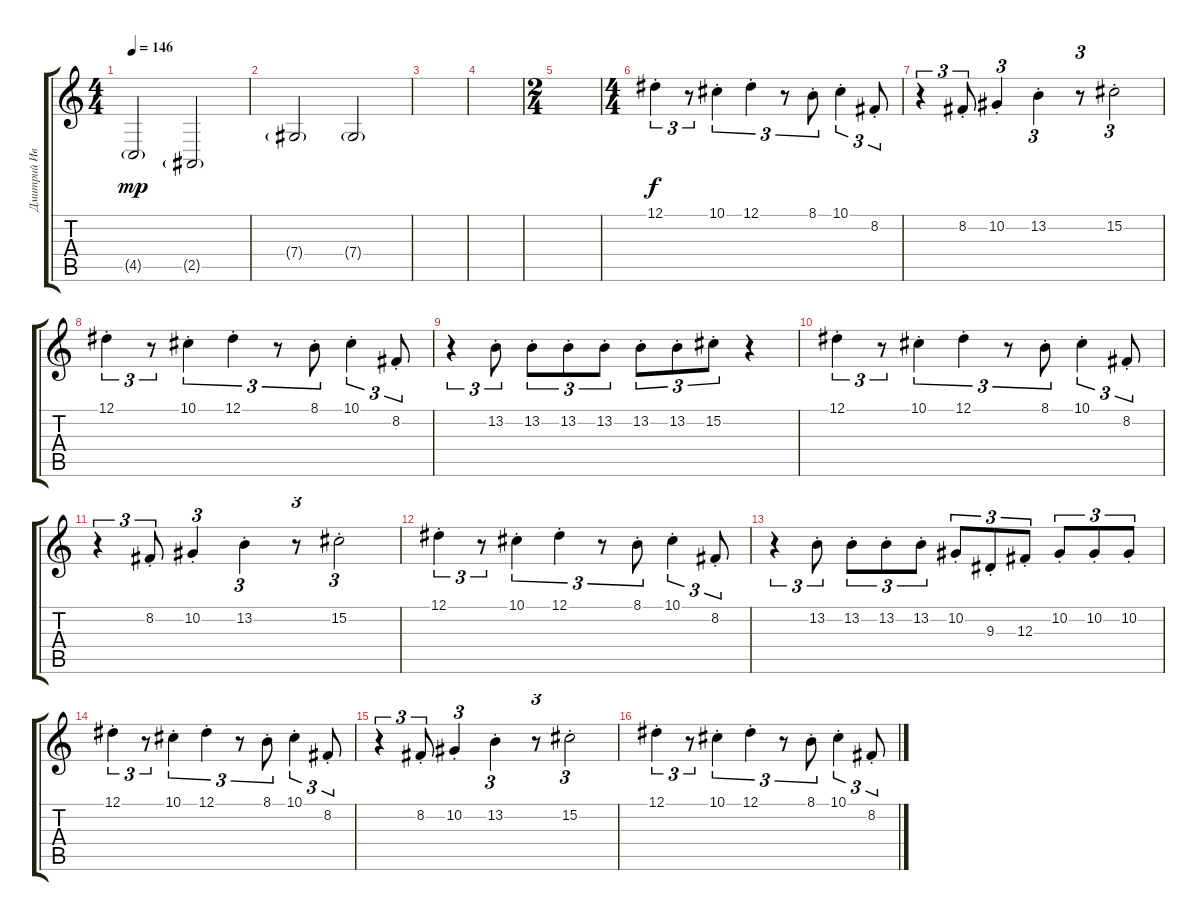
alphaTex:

\track ("Дмитрий Иванов" "Дмитрий Ив") {instrument stringensemble1}
\staff {score tabs}
\tuning (Eb4 Bb3 Gb3 Db3 Ab2 Eb2) {hide}
\ts (4 4)
\tempo 146
\clef g2
\ks c
4.5{g}.2{dy mp} 2.5{g}.2 |
7.4{g}.2 7.4{g}.2 |
|
|
\ts (2 4)
|
\ts (4 4)
12.1{st}.4{tu (3 2) dy f} r.8{tu (3 2)} 10.1{st}.4{tu (3 2)} 12.1{st}.4{tu (3 2)} r.8{tu (3 2)} 8.1{st}.8{tu (3 2)} 10.1{st}.4{tu (3 2)} 8.2{st}.8{tu (3 2)} |
r.4{tu (3 2)} 8.2{st}.8{tu (3 2)} 10.2{st}.4{tu (3 2)} 13.2{st}.4{tu (3 2)} r.8{tu (3 2)} 15.2{st}.2{tu (3 2)} |
12.1{st}.4{tu (3 2)} r.8{tu (3 2)} 10.1{st}.4{tu (3 2)} 12.1{st}.4{tu (3 2)} r.8{tu (3 2)} 8.1{st}.8{tu (3 2)} 10.1{st}.4{tu (3 2)} 8.2{st}.8{tu (3 2)} |
r.4{tu (3 2)} 13.2{st}.8{tu (3 2)} 13.2{st}.8{tu (3 2)} 13.2{st}.8{tu (3 2)} 13.2{st}.8{tu (3 2)} 13.2{st}.8{tu (3 2)} 13.2{st}.8{tu (3 2)} 15.2{st}.8{tu (3 2)} r.4 |
12.1{st}.4{tu (3 2)} r.8{tu (3 2)} 10.1{st}.4{tu (3 2)} 12.1{st}.4{tu (3 2)} r.8{tu (3 2)} 8.1{st}.8{tu (3 2)} 10.1{st}.4{tu (3 2)} 8.2{st}.8{tu (3 2)} |
r.4{tu (3 2)} 8.2{st}.8{tu (3 2)} 10.2{st}.4{tu (3 2)} 13.2{st}.4{tu (3 2)} r.8{tu (3 2)} 15.2{st}.2{tu (3 2)} |
12.1{st}.4{tu (3 2)} r.8{tu (3 2)} 10.1{st}.4{tu (3 2)} 12.1{st}.4{tu (3 2)} r.8{tu (3 2)} 8.1{st}.8{tu (3 2)} 10.1{st}.4{tu (3 2)} 8.2{st}.8{tu (3 2)} |
r.4{tu (3 2)} 13.2{st}.8{tu (3 2)} 13.2{st}.8{tu (3 2)} 13.2{st}.8{tu (3 2)} 13.2{st}.8{tu (3 2)} 10.2{st}.8{tu (3 2)} 9.3{st}.8{tu (3 2)} 12.3{st}.8{tu (3 2)} 10.2{st}.8{tu (3 2)} 10.2{st}.8{tu (3 2)} 10.2{st}.8{tu (3 2)} |
12.1{st}.4{tu (3 2)} r.8{tu (3 2)} 10.1{st}.4{tu (3 2)} 12.1{st}.4{tu (3 2)} r.8{tu (3 2)} 8.1{st}.8{tu (3 2)} 10.1{st}.4{tu (3 2)} 8.2{st}.8{tu (3 2)} |
r.4{tu (3 2)} 8.2{st}.8{tu (3 2)} 10.2{st}.4{tu (3 2)} 13.2{st}.4{tu (3 2)} r.8{tu (3 2)} 15.2{st}.2{tu (3 2)} |
12.1{st}.4{tu (3 2)} r.8{tu (3 2)} 10.1{st}.4{tu (3 2)} 12.1{st}.4{tu (3 2)} r.8{tu (3 2)} 8.1{st}.8{tu (3 2)} 10.1{st}.4{tu (3 2)} 8.2{st}.8{tu (3 2)}
